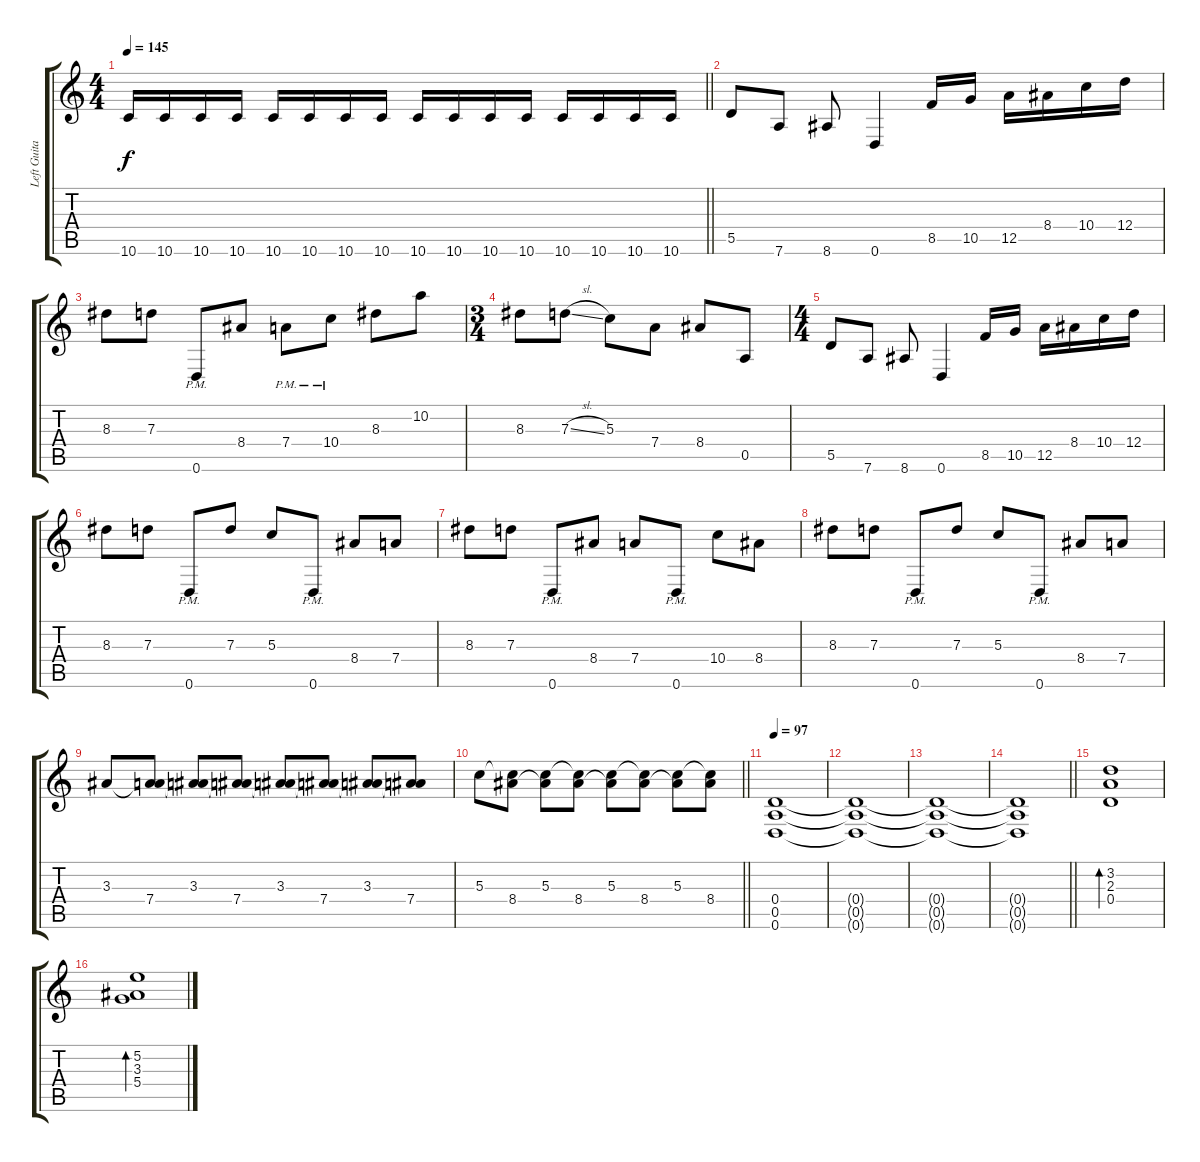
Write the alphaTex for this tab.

\track ("Left Guitar" "Left Guita") {instrument distortionguitar}
\staff {score tabs}
\tuning (E4 B3 G3 D3 A2 D2) {hide}
\ts (4 4)
\tempo 145
\clef g2
\barLineRight lightlight
\ks c
10.6.16{dy f} 10.6.16 10.6.16 10.6.16 10.6.16 10.6.16 10.6.16 10.6.16 10.6.16 10.6.16 10.6.16 10.6.16 10.6.16 10.6.16 10.6.16 10.6.16 |
\section ("" "")
5.5.8 7.6.8 8.6.8 0.6.4 8.5.16 10.5.16 12.5.16 8.4.16 10.4.16 12.4.16 |
8.3.8 7.3.8 0.6{pm}.8 8.4.8 7.4{pm}.8 10.4{pm}.8 8.3.8 10.2.8 |
\ts (3 4)
8.3.8 7.3{sl}.8 5.3.8 7.4.8 8.4.8 0.5.8 |
\ts (4 4)
5.5.8 7.6.8 8.6.8 0.6.4 8.5.16 10.5.16 12.5.16 8.4.16 10.4.16 12.4.16 |
8.3.8 7.3.8 0.6{pm}.8 7.3.8 5.3.8 0.6{pm}.8 8.4.8 7.4.8 |
8.3.8 7.3.8 0.6{pm}.8 8.4.8 7.4.8 0.6{pm}.8 10.4.8 8.4.8 |
8.3.8 7.3.8 0.6{pm}.8 7.3.8 5.3.8 0.6{pm}.8 8.4.8 7.4.8 |
3.3.8 (3.3{t} 7.4).8 (3.3 7.4{t}).8 (3.3{t} 7.4).8 (3.3 7.4{t}).8 (3.3{t} 7.4).8 (3.3 7.4{t}).8 (3.3{t} 7.4).8 |
\barLineRight lightlight
5.3.8 (5.3{t} 8.4).8 (5.3 8.4{t}).8 (5.3{t} 8.4).8 (5.3 8.4{t}).8 (5.3{t} 8.4).8 (5.3 8.4{t}).8 (5.3{t} 8.4).8 |
\section ("" "")
\tempo 97
(0.4 0.5 0.6).1 |
(0.4{t} 0.5{t} 0.6{t}).1 |
(0.4{t} 0.5{t} 0.6{t}).1 |
\barLineRight lightlight
(0.4{t} 0.5{t} 0.6{t}).1 |
\section ("" "")
(3.2 2.3 0.4).1{bd 120 instrument acousticguitarsteel} |
(5.2 3.3 5.4).1{bd 120}
